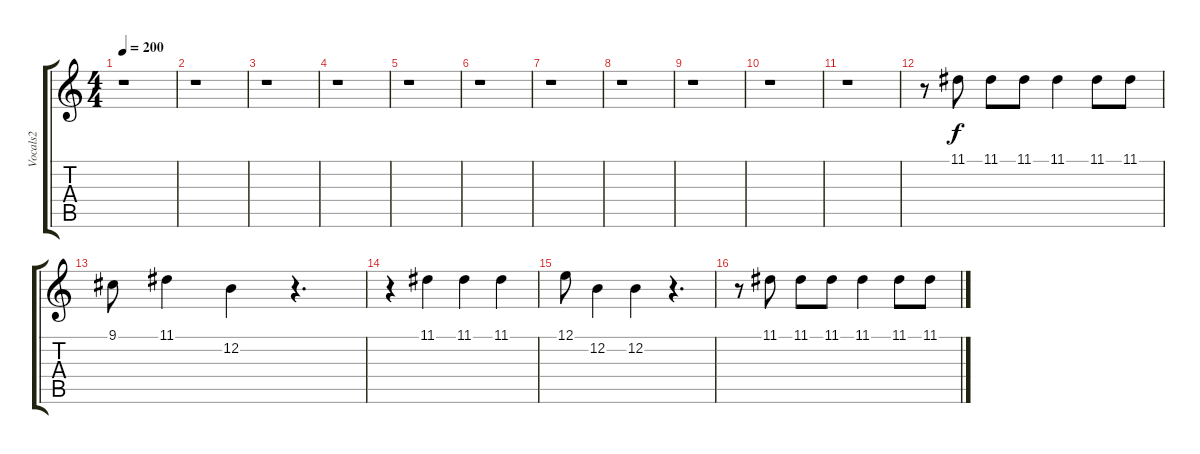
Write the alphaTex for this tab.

\track ("Vocals2" "Vocals2") {instrument recorder}
\staff {score tabs}
\tuning (E4 B3 G3 D3 A2 E2) {hide}
\ts (4 4)
\tempo 200
\clef g2
\ks c
r.1{dy f} |
r.1 |
r.1 |
r.1 |
r.1 |
r.1 |
r.1 |
r.1 |
r.1 |
r.1 |
r.1 |
r.8 11.1.8 11.1.8 11.1.8 11.1.4 11.1.8 11.1.8 |
9.1.8 11.1.4 12.2.4 r.4{d} |
r.4 11.1.4 11.1.4 11.1.4 |
12.1.8 12.2.4 12.2.4 r.4{d} |
r.8 11.1.8 11.1.8 11.1.8 11.1.4 11.1.8 11.1.8
